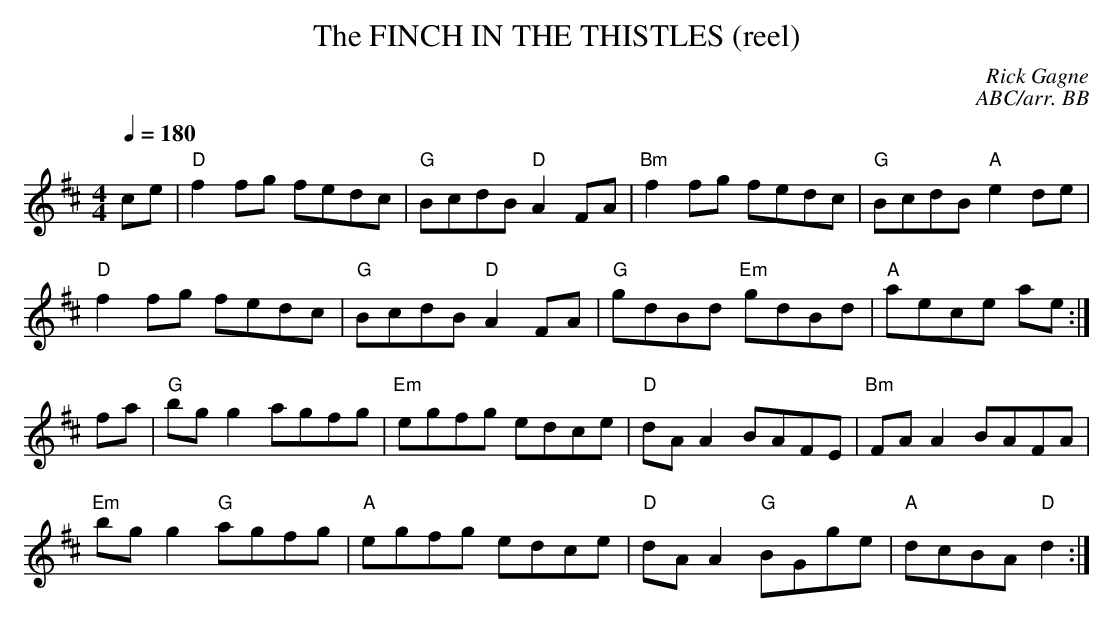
X:1
T: FINCH IN THE THISTLES (reel), The
C: Rick Gagne
C:ABC/arr. BB
M: 4/4
Q:1/4=180
K: D
ce|"D"f2fg fedc | "G"BcdB "D"A2FA | "Bm"f2fg fedc | "G"BcdB "A"e2de |
"D"f2fg fedc | "G"BcdB "D"A2FA | "G"gdBd "Em"gdBd | "A"aece ae :|
fa|"G"bgg2 agfg | "Em"egfg edce | "D"dAA2 BAFE | "Bm"FAA2 BAFA |
"Em"bgg2 "G"agfg | "A"egfg edce | "D"dAA2 "G"BGge |"A"dcBA "D"d2 :|
